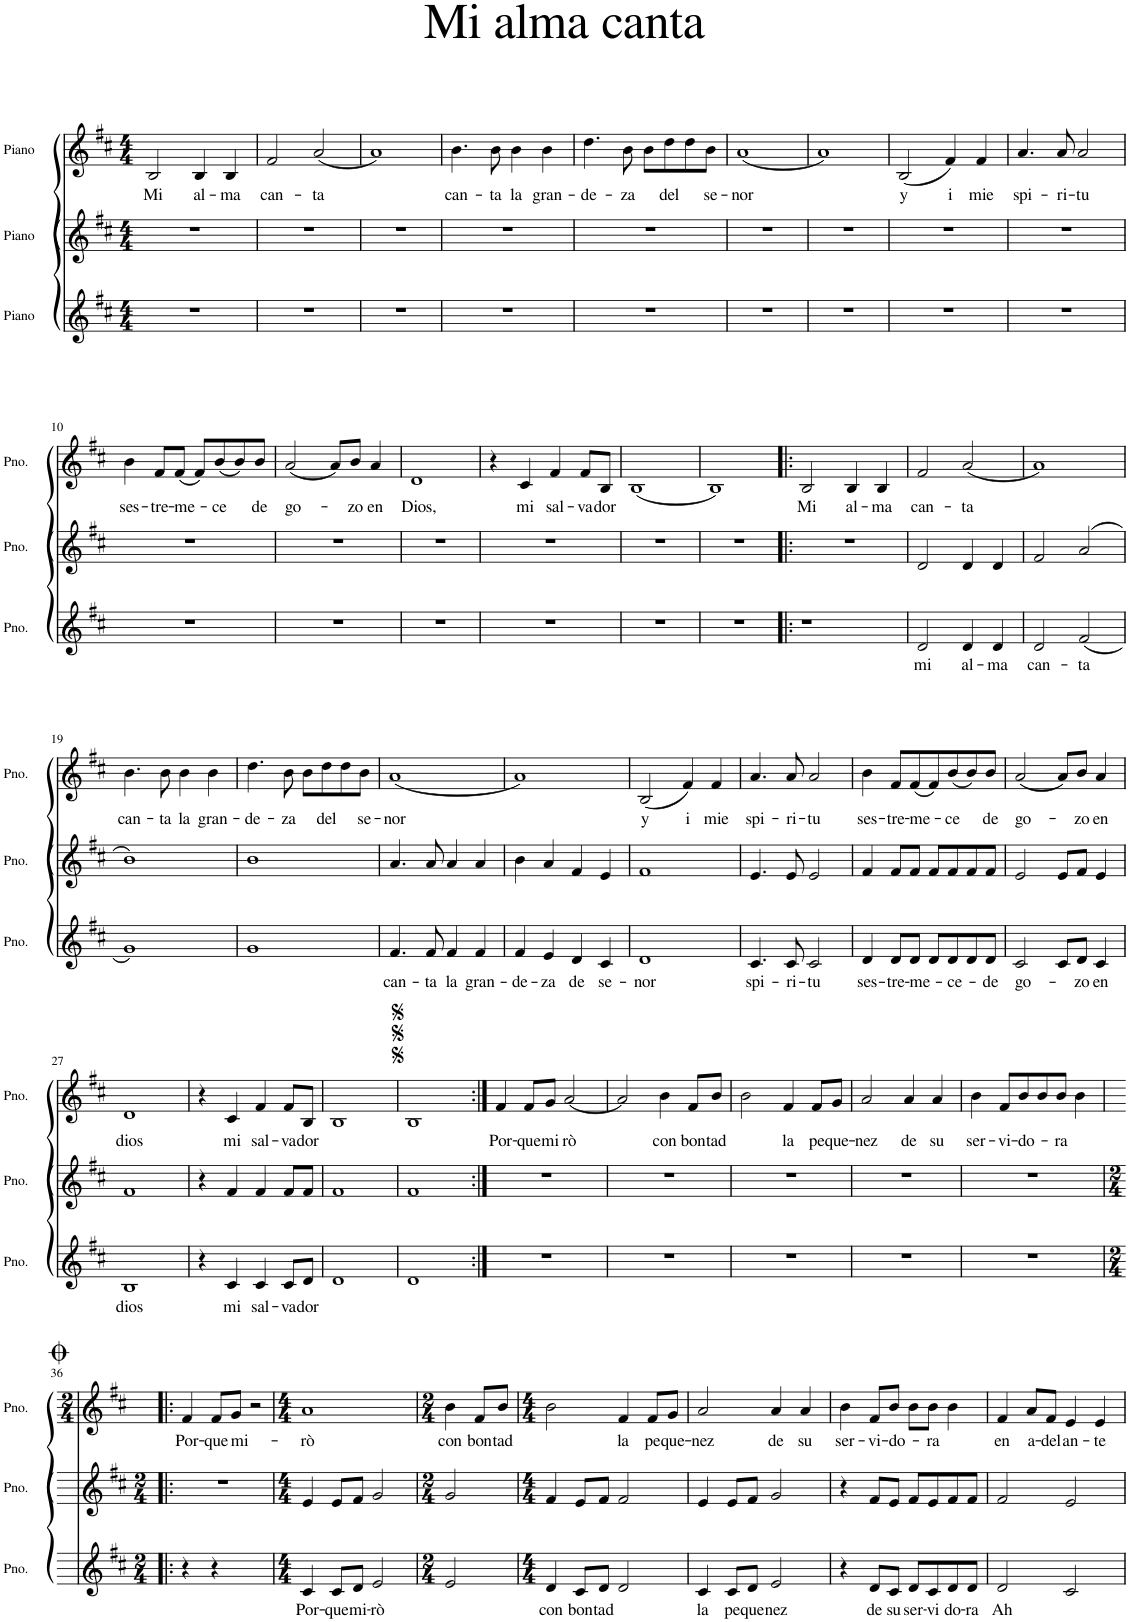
**kern	**text	**kern	**kern	**text
*part3	*part3	*part2	*part1	*part1
*staff3	*staff3	*staff2	*staff1	*staff1
*I"Piano	*	*I"Piano	*I"Piano	*
*I'Pno.	*	*I'Pno.	*I'Pno.	*
*clefG2	*	*clefG2	*clefG2	*
*k[f#c#]	*	*k[f#c#]	*k[f#c#]	*
*M4/4	*	*M4/4	*M4/4	*
=1	=1	=1	=1	=1
!	!	!	!	!LO:LY:b
1r	.	1r	2B/	Mi
!	!	!	!	!LO:LY:b
.	.	.	4B/	al-
!	!	!	!	!LO:LY:b
.	.	.	4B/	-ma
=2	=2	=2	=2	=2
!	!	!	!	!LO:LY:b
1r	.	1r	2f#/	can-
!	!	!	!	!LO:LY:b
.	.	.	(2a/	-ta
=3	=3	=3	=3	=3
1r	.	1r	1a)	.
=4	=4	=4	=4	=4
!	!	!	!	!LO:LY:b
1r	.	1r	4.b\	can-
!	!	!	!	!LO:LY:b
.	.	.	8b\	-ta
!	!	!	!	!LO:LY:b
.	.	.	4b\	la
!	!	!	!	!LO:LY:b
.	.	.	4b\	gran-
=5	=5	=5	=5	=5
!	!	!	!	!LO:LY:b
1r	.	1r	4.dd\	-de-
!	!	!	!	!LO:LY:b
.	.	.	8b\	-za
.	.	.	8b\L	.
!	!	!	!	!LO:LY:b
.	.	.	8dd\	del
.	.	.	8dd\	.
!	!	!	!	!LO:LY:b
.	.	.	8b\J	se-
=6	=6	=6	=6	=6
!	!	!	!	!LO:LY:b
1r	.	1r	(1a	-nor
=7	=7	=7	=7	=7
1r	.	1r	1a)	.
=8	=8	=8	=8	=8
!	!	!	!	!LO:LY:b
1r	.	1r	(2B/	y
!	!	!	!	!LO:LY:b
.	.	.	4f#/)	i
!	!	!	!	!LO:LY:b
.	.	.	4f#/	mie
=9	=9	=9	=9	=9
!	!	!	!	!LO:LY:b
1r	.	1r	4.a/	spi-
!	!	!	!	!LO:LY:b
.	.	.	8a/	-ri-
!	!	!	!	!LO:LY:b
.	.	.	2a/	-tu
!!LO:LB:g=z
=10	=10	=10	=10	=10
!	!	!	!	!LO:LY:b
1r	.	1r	4b\	ses-
!	!	!	!	!LO:LY:b
.	.	.	8f#/L	-tre-
!	!	!	!	!LO:LY:b
.	.	.	(8f#/J	-me-
.	.	.	8f#/L)	.
!	!	!	!	!LO:LY:b
.	.	.	(8b/	-ce
.	.	.	8b/)	.
!	!	!	!	!LO:LY:b
.	.	.	8b/J	de
=11	=11	=11	=11	=11
!	!	!	!	!LO:LY:b
1r	.	1r	(2a/	go-
.	.	.	8a/L)	.
!	!	!	!	!LO:LY:b
.	.	.	8b/J	-zo
!	!	!	!	!LO:LY:b
.	.	.	4a/	en
=12	=12	=12	=12	=12
!	!	!	!	!LO:LY:b
1r	.	1r	1d	Dios,
=13	=13	=13	=13	=13
1r	.	1r	4r	.
!	!	!	!	!LO:LY:b
.	.	.	4c#/	mi
!	!	!	!	!LO:LY:b
.	.	.	4f#/	sal-
!	!	!	!	!LO:LY:b
.	.	.	8f#/L	-va-
!	!	!	!	!LO:LY:b
.	.	.	8B/J	-dor
=14	=14	=14	=14	=14
1r	.	1r	(1B	.
=15	=15	=15	=15	=15
1r	.	1r	1B)	.
=16!|:	=16!|:	=16!|:	=16!|:	=16!|:
!	!	!	!	!LO:LY:b
1r	.	1r	2B/	Mi
!	!	!	!	!LO:LY:b
.	.	.	4B/	al-
!	!	!	!	!LO:LY:b
.	.	.	4B/	-ma
=17	=17	=17	=17	=17
!	!LO:LY:b	!	!	!LO:LY:b
2d/	mi	2d/	2f#/	can-
!	!LO:LY:b	!	!	!LO:LY:b
4d/	al-	4d/	(2a/	-ta
!	!LO:LY:b	!	!	!
4d/	-ma	4d/	.	.
=18	=18	=18	=18	=18
!	!LO:LY:b	!	!	!
2d/	can-	2f#/	1a)	.
!	!LO:LY:b	!	!	!
(2f#/	-ta	(2a/	.	.
!!LO:LB:g=z
=19	=19	=19	=19	=19
!	!	!	!	!LO:LY:b
1g)	.	1b)	4.b\	can-
!	!	!	!	!LO:LY:b
.	.	.	8b\	-ta
!	!	!	!	!LO:LY:b
.	.	.	4b\	la
!	!	!	!	!LO:LY:b
.	.	.	4b\	gran-
=20	=20	=20	=20	=20
!	!	!	!	!LO:LY:b
1g	.	1b	4.dd\	-de-
!	!	!	!	!LO:LY:b
.	.	.	8b\	-za
.	.	.	8b\L	.
!	!	!	!	!LO:LY:b
.	.	.	8dd\	del
.	.	.	8dd\	.
!	!	!	!	!LO:LY:b
.	.	.	8b\J	se-
=21	=21	=21	=21	=21
!	!LO:LY:b	!	!	!LO:LY:b
4.f#/	can-	4.a/	(1a	-nor
!	!LO:LY:b	!	!	!
8f#/	-ta	8a/	.	.
!	!LO:LY:b	!	!	!
4f#/	la	4a/	.	.
!	!LO:LY:b	!	!	!
4f#/	gran-	4a/	.	.
=22	=22	=22	=22	=22
!	!LO:LY:b	!	!	!
4f#/	-de-	4b\	1a)	.
!	!LO:LY:b	!	!	!
4e/	-za	4a/	.	.
!	!LO:LY:b	!	!	!
4d/	de	4f#/	.	.
!	!LO:LY:b	!	!	!
4c#/	se-	4e/	.	.
=23	=23	=23	=23	=23
!	!LO:LY:b	!	!	!LO:LY:b
1d	-nor	1f#	(2B/	y
!	!	!	!	!LO:LY:b
.	.	.	4f#/)	i
!	!	!	!	!LO:LY:b
.	.	.	4f#/	mie
=24	=24	=24	=24	=24
!	!LO:LY:b	!	!	!LO:LY:b
4.c#/	spi-	4.e/	4.a/	spi-
!	!LO:LY:b	!	!	!LO:LY:b
8c#/	-ri-	8e/	8a/	-ri-
!	!LO:LY:b	!	!	!LO:LY:b
2c#/	-tu	2e/	2a/	-tu
=25	=25	=25	=25	=25
!	!LO:LY:b	!	!	!LO:LY:b
4d/	ses-	4f#/	4b\	ses-
!	!LO:LY:b	!	!	!LO:LY:b
8d/L	-tre-	8f#/L	8f#/L	-tre-
!	!LO:LY:b	!	!	!LO:LY:b
8d/J	-me-	8f#/J	(8f#/	-me-
8d/L	.	8f#/L	8f#/)	.
!	!LO:LY:b	!	!	!LO:LY:b
8d/	-ce-	8f#/	(8b/	-ce
8d/	.	8f#/	8b/)	.
!	!LO:LY:b	!	!	!LO:LY:b
8d/J	-de	8f#/J	8b/J	de
=26	=26	=26	=26	=26
!	!LO:LY:b	!	!	!LO:LY:b
2c#/	go-	2e/	(2a/	go-
8c#/L	.	8e/L	8a/L)	.
!	!LO:LY:b	!	!	!LO:LY:b
8d/J	-zo	8f#/J	8b/J	-zo
!	!LO:LY:b	!	!	!LO:LY:b
4c#/	en	4e/	4a/	en
!!LO:LB:g=z
=27	=27	=27	=27	=27
!	!LO:LY:b	!	!	!LO:LY:b
1B	dios	1f#	1d	dios
=28	=28	=28	=28	=28
4r	.	4r	4r	.
!	!LO:LY:b	!	!	!LO:LY:b
4c#/	mi	4f#/	4c#/	mi
!	!LO:LY:b	!	!	!LO:LY:b
4c#/	sal-	4f#/	4f#/	sal-
!	!LO:LY:b	!	!	!LO:LY:b
8c#/L	-va-	8f#/L	8f#/L	-va-
!	!LO:LY:b	!	!	!LO:LY:b
8d/J	-dor	8f#/J	8B/J	-dor
=29	=29	=29	=29	=29
1d	.	1f#	1B	.
=30	=30	=30	=30	=30
1d	.	1f#	1B	.
=31:|!	=31:|!	=31:|!	=31:|!	=31:|!
!	!	!	!	!LO:LY:b
1r	.	1r	4f#/	Por-
!	!	!	!	!LO:LY:b
.	.	.	8f#/L	-que
!	!	!	!	!LO:LY:b
.	.	.	8g/J	mi-
!	!	!	!	!LO:LY:b
.	.	.	[2a/	-rò
=32	=32	=32	=32	=32
1r	.	1r	2a/]	.
!	!	!	!	!LO:LY:b
.	.	.	4b\	con
!	!	!	!	!LO:LY:b
.	.	.	8f#/L	bon-
!	!	!	!	!LO:LY:b
.	.	.	8b/J	-tad
=33	=33	=33	=33	=33
1r	.	1r	2b\	.
!	!	!	!	!LO:LY:b
.	.	.	4f#/	la
!	!	!	!	!LO:LY:b
.	.	.	8f#/L	pe-
!	!	!	!	!LO:LY:b
.	.	.	8g/J	-que-
=34	=34	=34	=34	=34
!	!	!	!	!LO:LY:b
1r	.	1r	2a/	-nez
!	!	!	!	!LO:LY:b
.	.	.	4a/	de
!	!	!	!	!LO:LY:b
.	.	.	4a/	su
=35	=35	=35	=35	=35
!	!	!	!	!LO:LY:b
1r	.	1r	4b\	ser-
!	!	!	!	!LO:LY:b
.	.	.	8f#/L	-vi-
!	!	!	!	!LO:LY:b
.	.	.	8b/	-do-
.	.	.	8b/	.
!	!	!	!	!LO:LY:b
.	.	.	8b/J	-ra
.	.	.	4b\	.
!!LO:LB:g=z
=36!|:	=36!|:	=36!|:	=36!|:	=36!|:
*M2/4	*	*M2/4	*M2/4	*
4r	.	2r	1920%28801ryy	.
4r	.	.	.	.
1920%29761ryy	.	1920%29761ryy	.	.
!	!	!	!	!LO:LY:b
.	.	.	4f#/	Por-
!	!	!	!	!LO:LY:b
.	.	.	8f#/L	-que
!	!	!	!	!LO:LY:b
.	.	.	8g/J	mi-
.	.	.	2r	.
=37	=37	=37	=37	=37
*M4/4	*	*M4/4	*M4/4	*
!	!LO:LY:b	!	!	!LO:LY:b
4c#/	Por-	4e/	1a	-rò
!	!LO:LY:b	!	!	!
8c#/L	-que	8e/L	.	.
!	!LO:LY:b	!	!	!
8d/J	mi-	8f#/J	.	.
!	!LO:LY:b	!	!	!
2e/	-rò	2g/	.	.
=38	=38	=38	=38	=38
*M2/4	*	*M2/4	*M2/4	*
!	!	!	!	!LO:LY:b
2e/	.	2g/	4b\	con
!	!	!	!	!LO:LY:b
.	.	.	8f#/L	bon-
!	!	!	!	!LO:LY:b
.	.	.	8b/J	-tad
=39	=39	=39	=39	=39
*M4/4	*	*M4/4	*M4/4	*
!	!LO:LY:b	!	!	!
4d/	con	4f#/	2b\	.
!	!LO:LY:b	!	!	!
8c#/L	bon-	8e/L	.	.
!	!LO:LY:b	!	!	!
8d/J	-tad	8f#/J	.	.
!	!	!	!	!LO:LY:b
2d/	.	2f#/	4f#/	la
!	!	!	!	!LO:LY:b
.	.	.	8f#/L	pe-
!	!	!	!	!LO:LY:b
.	.	.	8g/J	-que-
=40	=40	=40	=40	=40
!	!LO:LY:b	!	!	!LO:LY:b
4c#/	la	4e/	2a/	-nez
!	!LO:LY:b	!	!	!
8c#/L	pe-	8e/L	.	.
!	!LO:LY:b	!	!	!
8d/J	-que-	8f#/J	.	.
!	!LO:LY:b	!	!	!LO:LY:b
2e/	-nez	2g/	4a/	de
!	!	!	!	!LO:LY:b
.	.	.	4a/	su
=41	=41	=41	=41	=41
!	!	!	!	!LO:LY:b
4r	.	4r	4b\	ser-
!	!LO:LY:b	!	!	!LO:LY:b
8d/L	de	8f#/L	8f#/L	-vi-
!	!LO:LY:b	!	!	!LO:LY:b
8c#/J	su	8e/J	8b/J	-do-
!	!LO:LY:b	!	!	!
8d/L	ser-	8f#/L	8b\L	.
!	!LO:LY:b	!	!	!LO:LY:b
8c#/	-vi	8e/	8b\J	-ra
!	!LO:LY:b	!	!	!
8d/	do-	8f#/	4b\	.
!	!LO:LY:b	!	!	!
8d/J	-ra	8f#/J	.	.
=42	=42	=42	=42	=42
!	!LO:LY:b	!	!	!LO:LY:b
2d/	Ah	2f#/	4f#/	en
!	!	!	!	!LO:LY:b
.	.	.	8a/L	a-
!	!	!	!	!LO:LY:b
.	.	.	8f#/J	-del-
!	!	!	!	!LO:LY:b
2c#/	.	2e/	4e/	-an-
!	!	!	!	!LO:LY:b
.	.	.	4e/	-te
=	=	=	=	=
*-	*-	*-	*-	*-
